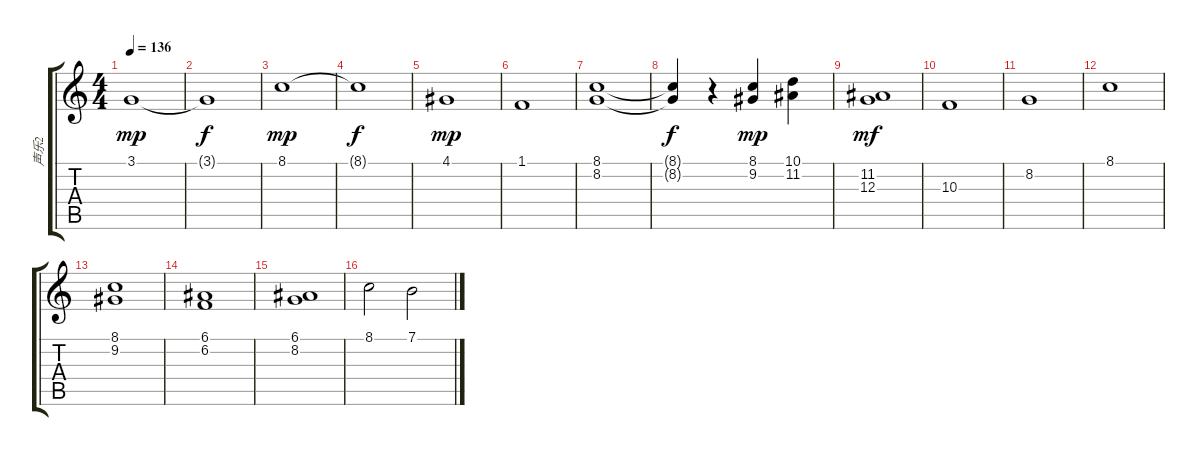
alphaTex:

\track ("声乐2" "声乐2") {instrument stringensemble1}
\staff {score tabs}
\tuning (E4 B3 G3 D3 A2 E2) {hide}
\ts (4 4)
\tempo 136
\clef g2
\ks c
3.1.1{dy mp} |
3.1{t}.1{dy f} |
8.1.1{dy mp} |
8.1{t}.1{dy f} |
4.1.1{dy mp} |
1.1.1 |
(8.1 8.2).1 |
(8.1{t} 8.2{t}).4{dy f} r.4 (8.1 9.2).4{dy mp} (10.1 11.2).4 |
(11.2 12.3).1{dy mf} |
10.3.1 |
8.2.1 |
8.1.1 |
(8.1 9.2).1 |
(6.1 6.2).1 |
(6.1 8.2).1 |
8.1.2 7.1.2
